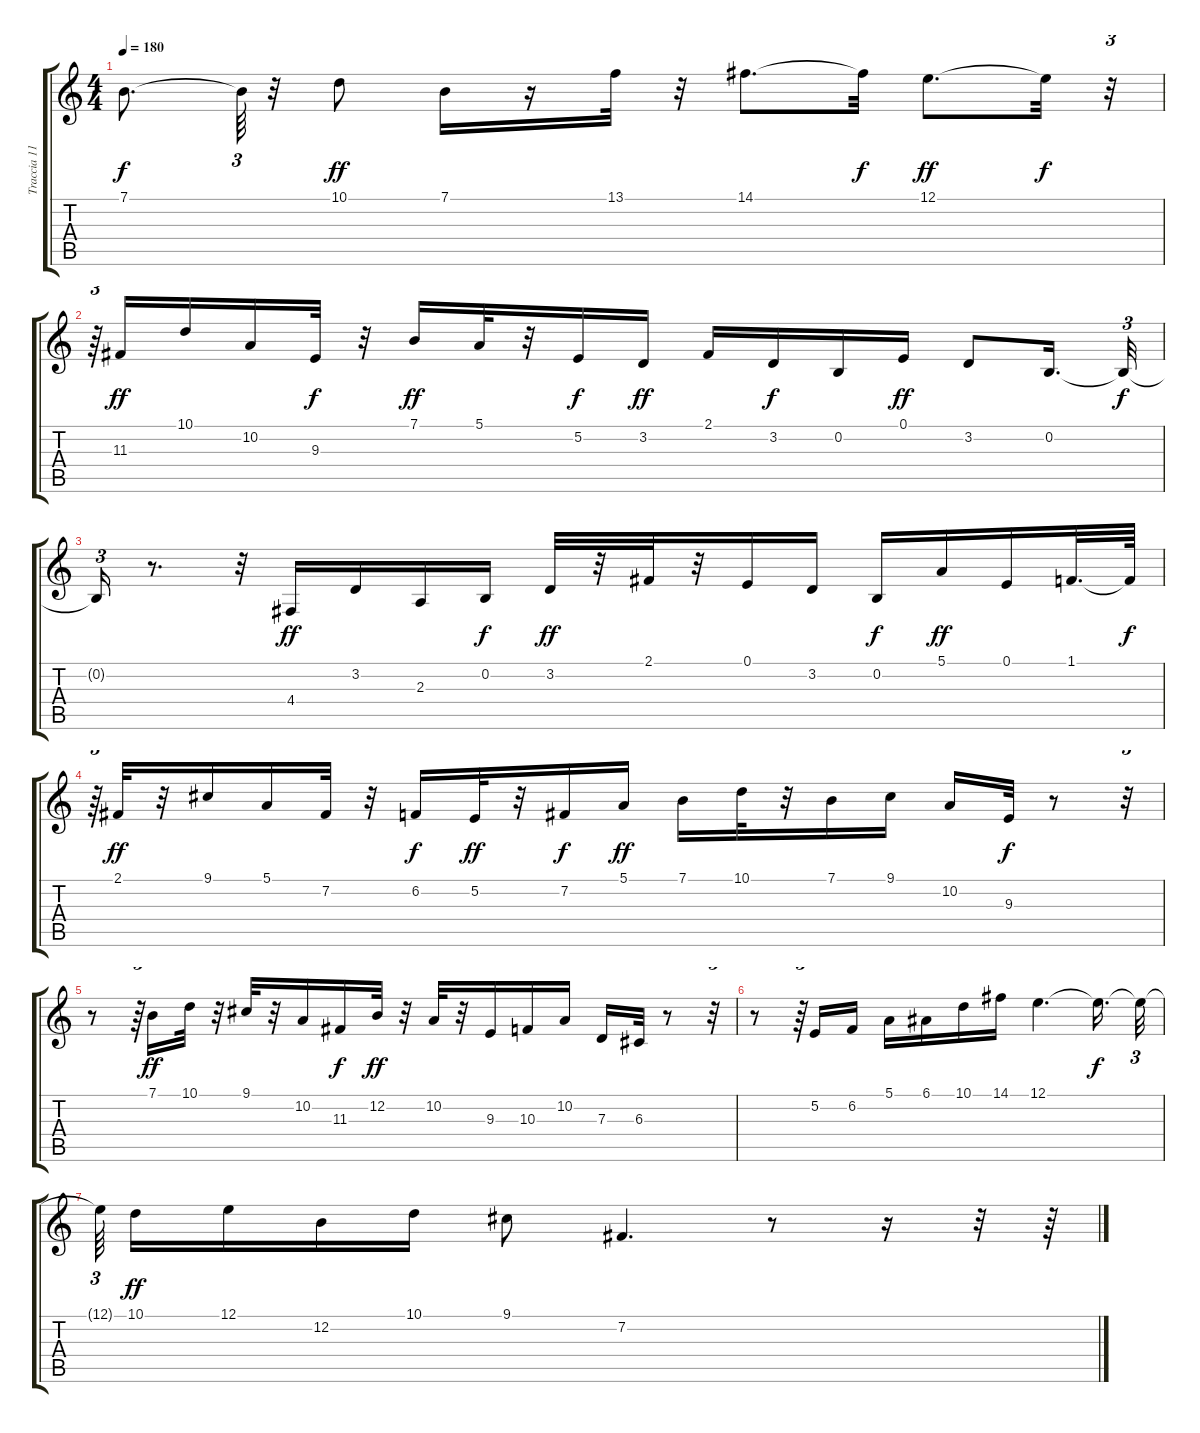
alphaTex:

\track ("Traccia 11" "Traccia 11") {instrument sopranosax}
\staff {score tabs}
\tuning (E4 B3 G3 D3 A2 E2) {hide}
\ts (4 4)
\tempo 180
\clef g2
\ks c
7.1{t}.8{d dy f} 7.1{t}.64{tu (3 2)} r.32 10.1.8{dy ff} 7.1.16 r.16 13.1.32 r.32 14.1.8{d} 14.1{t}.32{dy f} 12.1.8{d dy ff} 12.1{t}.32{dy f} r.32{tu (3 2)} |
r.64{tu (3 2)} 11.3.16{dy ff} 10.1.16 10.2.16 9.3.32{dy f} r.32 7.1.16{dy ff} 5.1.32 r.32 5.2.16{dy f} 3.2.16{dy ff} 2.1.16 3.2.16{dy f} 0.2.16 0.1.16{dy ff} 3.2.8 0.2.16{d} 0.2{t}.32{tu (3 2) dy f} |
0.2{t}.16{tu (3 2)} r.8{d} r.32 4.4.16{dy ff} 3.2.16 2.3.16 0.2.16{dy f} 3.2.32{dy ff} r.32 2.1.32 r.32 0.1.16 3.2.16 0.2.16{dy f} 5.1.16{dy ff} 0.1.16 1.1.32{d} 1.1{t}.64{dy f} |
r.64{tu (3 2)} 2.1.32{dy ff} r.32 9.1.16 5.1.16 7.2.32 r.32 6.2.16{dy f} 5.2.32{dy ff} r.32 7.2.16{dy f} 5.1.16{dy ff} 7.1.16 10.1.32 r.32 7.1.16 9.1.16 10.2.16 9.3.32{dy f} r.8 r.32{tu (3 2)} |
r.8 r.64{tu (3 2)} 7.1.16{dy ff} 10.1.32 r.32 9.1.32 r.32 10.2.16 11.3.16{dy f} 12.2.32{dy ff} r.32 10.2.32 r.32 9.3.16 10.3.16 10.2.16 7.3.16 6.3.32 r.8 r.32{tu (3 2)} |
r.8 r.64{tu (3 2)} 5.2.16 6.2.16 5.1.16 6.1.16 10.1.16 14.1.16 12.1.4{d} 12.1{t}.16{d dy f} 12.1{t}.32{tu (3 2)} |
12.1{t}.64{tu (3 2) beam splitsecondary} 10.1.16{dy ff} 12.1.16 12.2.16 10.1.16 9.1.8 7.2.4{d} r.8 r.16 r.32 r.64
